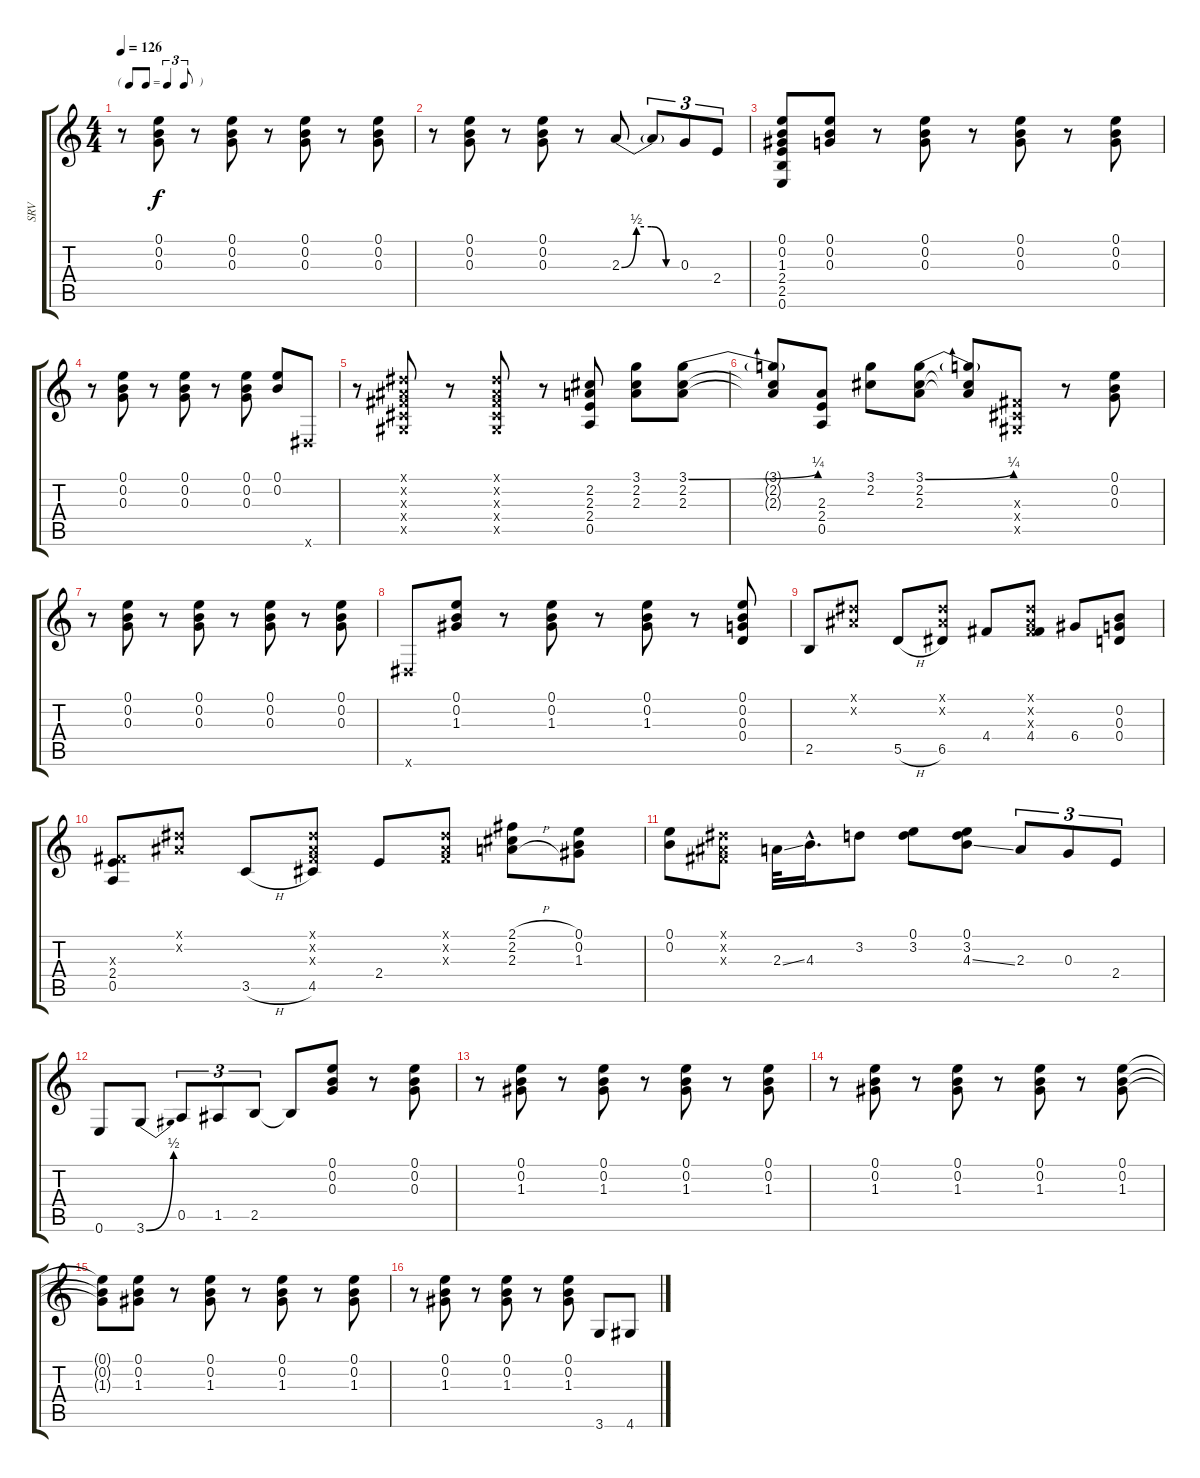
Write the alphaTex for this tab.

\track ("SRV" "SRV") {instrument overdrivenguitar}
\staff {score tabs}
\tuning (E4 B3 G3 D3 A2 E2) {hide}
\ts (4 4)
\tf triplet8th
\tempo 126
\clef g2
\ks c
r.8{dy f} (0.1 0.2 0.3).8 r.8 (0.1 0.2 0.3).8 r.8 (0.1 0.2 0.3).8 r.8 (0.1 0.2 0.3).8 |
r.8 (0.1 0.2 0.3).8 r.8 (0.1 0.2 0.3).8 r.8 2.3{be (custom 0 0 15 2 30 2 45 0 60 0)}.8 2.3{t}.8{tu (3 2)} 0.3.8{tu (3 2)} 2.4.8{tu (3 2)} |
(0.1 0.2 1.3 2.4 2.5 0.6).8 (0.1 0.2 0.3).8 r.8 (0.1 0.2 0.3).8 r.8 (0.1 0.2 0.3).8 r.8 (0.1 0.2 0.3).8 |
r.8 (0.1 0.2 0.3).8 r.8 (0.1 0.2 0.3).8 r.8 (0.1 0.2 0.3).8 (0.1 0.2).8 -1.6{x}.8 |
r.8 (-1.1{x} -1.2{x} -1.3{x} -1.4{x} -1.5{x}).8 r.8 (-1.1{x} -1.2{x} -1.3{x} -1.4{x} -1.5{x}).8 r.8 (2.2 2.3 2.4 0.5).8 (3.1 2.2 2.3).8 (3.1{be (bend 0 0 60 1)} 2.2 2.3).8 |
(3.1{t} 2.2{t} 2.3{t}).8 (2.3 2.4 0.5).8 (3.1 2.2).8 (3.1{be (bend 0 0 60 1)} 2.2 2.3).8 (3.1{t} 2.2{t} 2.3{t}).8 (-1.3{x} -1.4{x} -1.5{x}).8 r.8 (0.1 0.2 0.3).8 |
r.8 (0.1 0.2 0.3).8 r.8 (0.1 0.2 0.3).8 r.8 (0.1 0.2 0.3).8 r.8 (0.1 0.2 0.3).8 |
-1.6{x}.8 (0.1 0.2 1.3).8 r.8 (0.1 0.2 1.3).8 r.8 (0.1 0.2 1.3).8 r.8 (0.1 0.2 0.3 0.4).8 |
2.5.8 (-1.1{x} -1.2{x}).8 5.5{h}.8 (-1.1{x} -1.2{x} 6.5).8 4.4.8 (-1.1{x} -1.2{x} -1.3{x} 4.4).8 6.4.8 (0.2 0.3 0.4).8 |
(-1.3{x} 2.4 0.5).8 (-1.1{x} -1.2{x}).8 3.5{h}.8 (-1.1{x} -1.2{x} -1.3{x} 4.5).8 2.4.8 (-1.1{x} -1.2{x} -1.3{x}).8 (2.1{h} 2.2{h} 2.3{h}).8 (0.1 0.2 1.3).8 |
(0.1 0.2).8 (-1.1{x} -1.2{x} -1.3{x}).8 2.3{ss}.32 4.3{hac}.16{d} 3.2.8 (0.1 3.2).8 (0.1 3.2 4.3{ss}).8 2.3.8{tu (3 2)} 0.3.8{tu (3 2)} 2.4.8{tu (3 2)} |
0.6.8 3.6{be (bend 0 0 60 2)}.8 0.5.8{tu (3 2)} 1.5.8{tu (3 2)} 2.5.8{tu (3 2)} 2.5{t}.8 (0.1 0.2 0.3).8 r.8 (0.1 0.2 0.3).8 |
r.8 (0.1 0.2 1.3).8 r.8 (0.1 0.2 1.3).8 r.8 (0.1 0.2 1.3).8 r.8 (0.1 0.2 1.3).8 |
r.8 (0.1 0.2 1.3).8 r.8 (0.1 0.2 1.3).8 r.8 (0.1 0.2 1.3).8 r.8 (0.1 0.2 1.3).8 |
(0.1{t} 0.2{t} 1.3{t}).8 (0.1 0.2 1.3).8 r.8 (0.1 0.2 1.3).8 r.8 (0.1 0.2 1.3).8 r.8 (0.1 0.2 1.3).8 |
r.8 (0.1 0.2 1.3).8 r.8 (0.1 0.2 1.3).8 r.8 (0.1 0.2 1.3).8 3.6.8 4.6.8
